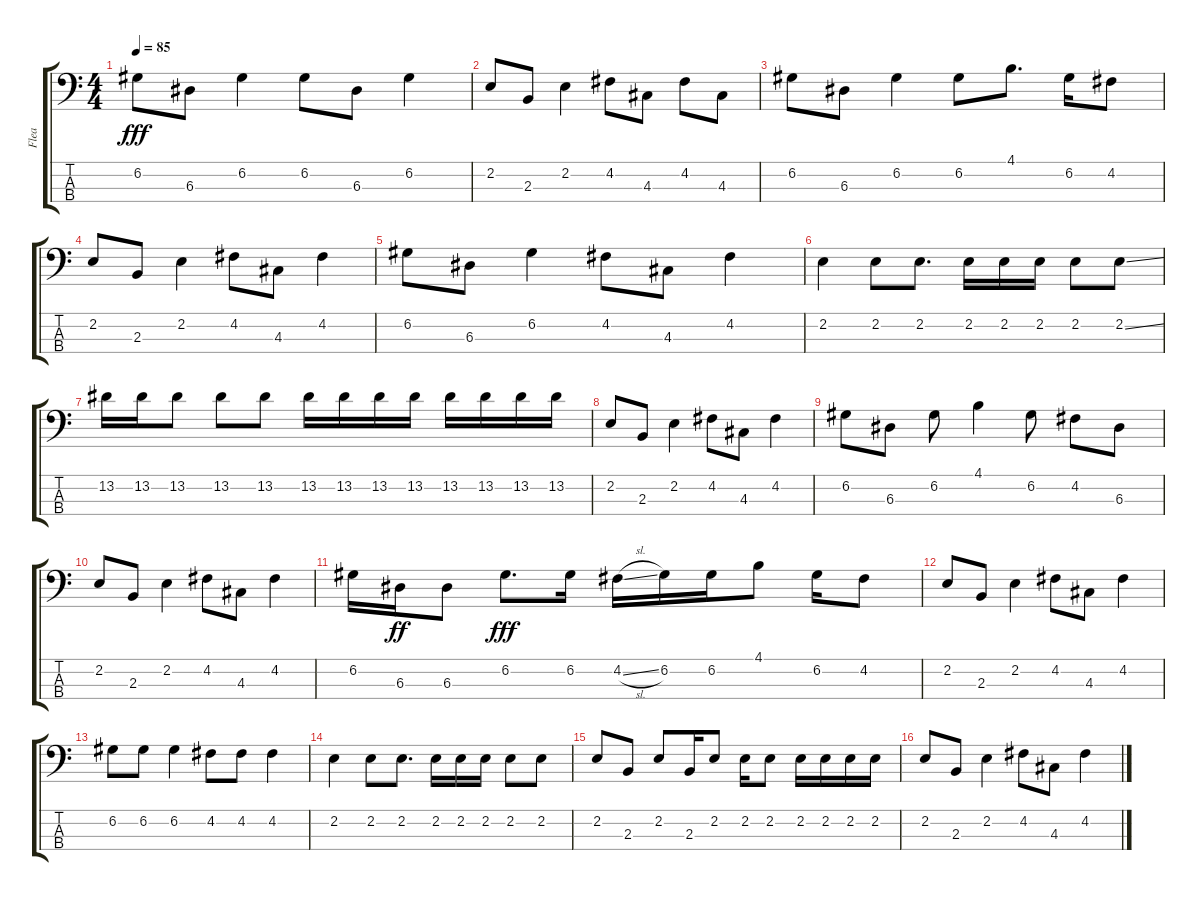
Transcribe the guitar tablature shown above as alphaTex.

\track ("Flea" "Flea") {instrument electricbassfinger}
\staff {score tabs}
\tuning (G2 D2 A1 E1) {hide}
\ts (4 4)
\tempo 85
\clef f4
\ks c
6.2.8{dy fff} 6.3.8 6.2.4 6.2.8 6.3.8 6.2.4 |
2.2.8 2.3.8 2.2.4 4.2.8 4.3.8 4.2.8 4.3.8 |
6.2.8 6.3.8 6.2.4 6.2.8 4.1.8{d} 6.2.16 4.2.8 |
2.2.8 2.3.8 2.2.4 4.2.8 4.3.8 4.2.4 |
6.2.8 6.3.8 6.2.4 4.2.8 4.3.8 4.2.4 |
2.2.4 2.2.8 2.2.8{d} 2.2.16 2.2.16 2.2.16 2.2.8 2.2{ss}.8 |
13.2.16 13.2.16 13.2.8 13.2.8 13.2.8 13.2.16 13.2.16 13.2.16 13.2.16 13.2.16 13.2.16 13.2.16 13.2.16 |
2.2.8 2.3.8 2.2.4 4.2.8 4.3.8 4.2.4 |
6.2.8 6.3.8 6.2.8 4.1.4 6.2.8 4.2.8 6.3.8 |
2.2.8 2.3.8 2.2.4 4.2.8 4.3.8 4.2.4 |
6.2.16 6.3.16{dy ff} 6.3.8 6.2.8{d dy fff} 6.2.16 4.2{sl}.16 6.2.16 6.2.16 4.1.8 6.2.16 4.2.8 |
2.2.8 2.3.8 2.2.4 4.2.8 4.3.8 4.2.4 |
6.2.8 6.2.8 6.2.4 4.2.8 4.2.8 4.2.4 |
2.2.4 2.2.8 2.2.8{d} 2.2.16 2.2.16 2.2.16 2.2.8 2.2.8 |
2.2.8 2.3.8 2.2.8 2.3.16 2.2.8 2.2.16 2.2.8 2.2.16 2.2.16 2.2.16 2.2.16 |
2.2.8 2.3.8 2.2.4 4.2.8 4.3.8 4.2.4
